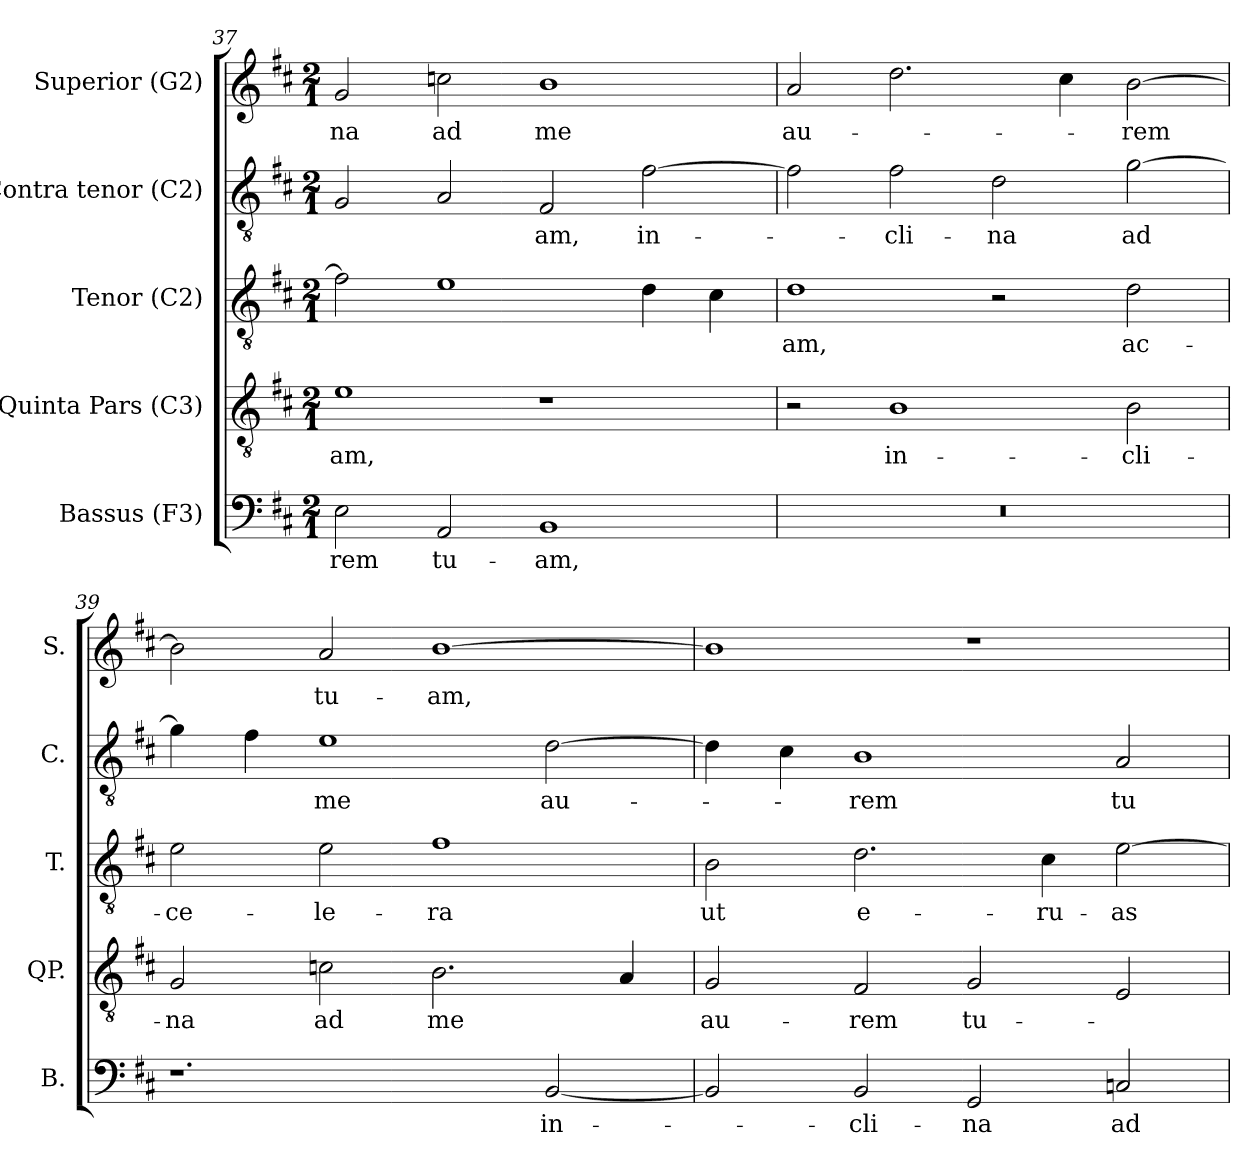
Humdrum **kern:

**kern	**text	**kern	**text	**kern	**text	**kern	**text	**kern	**text
*part5	*part5	*part4	*part4	*part3	*part3	*part2	*part2	*part1	*part1
*staff5	*staff5	*staff4	*staff4	*staff3	*staff3	*staff2	*staff2	*staff1	*staff1
*I"Bassus (F3)	*	*I"Quinta Pars (C3)	*	*I"Tenor (C2)	*	*I"Contra tenor (C2)	*	*I"Superior (G2)	*
*I'B.	*	*I'QP.	*	*I'T.	*	*I'C.	*	*I'S.	*
!!LO:PB:g=z
*clefF4	*	*clefGv2	*	*clefGv2	*	*clefGv2	*	*clefG2	*
*	*	*ITrd7c12	*	*ITrd7c12	*	*ITrd7c12	*	*	*
*k[f#c#]	*	*k[f#c#]	*	*k[f#c#]	*	*k[f#c#]	*	*k[f#c#]	*
*D:	*	*D:	*	*D:	*	*D:	*	*D:	*
*M2/1	*	*M2/1	*	*M2/1	*	*M2/1	*	*M2/1	*
=37	=37	=37	=37	=37	=37	=37	=37	=37	=37
!	!LO:LY:b:color=#000000	!	!	!	!	!	!	!	!
!	!	!	!LO:LY:b:color=#000000	!	!	!	!	!	!
!	!	!	!	!	!	!	!	!	!LO:LY:b:color=#000000
2Ei\	-rem	1Ei	-am,	2F#i\]	.	2GGi/	.	2gi/	-na
!	!LO:LY:b:color=#000000	!	!	!	!	!	!	!	!
!	!	!	!	!	!	!	!	!	!LO:LY:b:color=#000000
2AAi/	tu-	.	.	1Ei	.	2AAi/	.	2cci\	ad
!	!LO:LY:b:color=#000000	!	!	!	!	!	!	!	!
!	!	!	!	!	!	!	!LO:LY:b:color=#000000	!	!
!	!	!	!	!	!	!	!	!	!LO:LY:b:color=#000000
1BBi	-am,	1r	.	.	.	2FF#i/	-am,	1bi	me
!	!	!	!	!	!	!	!LO:LY:b:color=#000000	!	!
.	.	.	.	4Di\	.	[2F#i\	in-	.	.
.	.	.	.	4C#i\	.	.	.	.	.
=38	=38	=38	=38	=38	=38	=38	=38	=38	=38
!LO:N:vis=1	!	!	!	!	!	!	!	!	!
!	!	!	!	!	!LO:LY:b:color=#000000	!	!	!	!
!	!	!	!	!	!	!	!	!	!LO:LY:b:color=#000000
0r	.	2r	.	1Di	-am,	2F#i\]	.	2ai/	au-
!	!	!	!LO:LY:b:color=#000000	!	!	!	!	!	!
!	!	!	!	!	!	!	!LO:LY:b:color=#000000	!	!
.	.	1BBi	in-	.	.	2F#i\	-cli-	2.ddi\	.
!	!	!	!	!	!	!	!LO:LY:b:color=#000000	!	!
.	.	.	.	2r	.	2Di\	-na	.	.
.	.	.	.	.	.	.	.	4cc#i\	.
!	!	!	!LO:LY:b:color=#000000	!	!	!	!	!	!
!	!	!	!	!	!LO:LY:b:color=#000000	!	!	!	!
!	!	!	!	!	!	!	!LO:LY:b:color=#000000	!	!
!	!	!	!	!	!	!	!	!	!LO:LY:b:color=#000000
.	.	2BBi\	-cli-	2Di\	ac-	[2Gi\	ad	[2bi\	-rem
=39	=39	=39	=39	=39	=39	=39	=39	=39	=39
!	!	!	!LO:LY:b:color=#000000	!	!	!	!	!	!
!	!	!	!	!	!LO:LY:b:color=#000000	!	!	!	!
1.r	.	2GGi/	-na	2Ei\	-ce-	4Gi\]	.	2bi\]	.
.	.	.	.	.	.	4F#i\	.	.	.
!	!	!	!LO:LY:b:color=#000000	!	!	!	!	!	!
!	!	!	!	!	!LO:LY:b:color=#000000	!	!	!	!
!	!	!	!	!	!	!	!LO:LY:b:color=#000000	!	!
!	!	!	!	!	!	!	!	!	!LO:LY:b:color=#000000
.	.	2Cni\	ad	2Ei\	-le-	1Ei	me	2ai/	tu-
!	!	!	!LO:LY:b:color=#000000	!	!	!	!	!	!
!	!	!	!	!	!LO:LY:b:color=#000000	!	!	!	!
!	!	!	!	!	!	!	!	!	!LO:LY:b:color=#000000
.	.	2.BBi\	me	1F#i	-ra	.	.	[1bi	-am,
!	!LO:LY:b:color=#000000	!	!	!	!	!	!	!	!
!	!	!	!	!	!	!	!LO:LY:b:color=#000000	!	!
[2BBi/	in-	.	.	.	.	[2Di\	au-	.	.
.	.	4AAi/	.	.	.	.	.	.	.
=40	=40	=40	=40	=40	=40	=40	=40	=40	=40
!	!	!	!LO:LY:b:color=#000000	!	!	!	!	!	!
!	!	!	!	!	!LO:LY:b:color=#000000	!	!	!	!
2BBi/]	.	2GGi/	au-	2BBi\	ut	4Di\]	.	1bi]	.
.	.	.	.	.	.	4C#i\	.	.	.
!	!LO:LY:b:color=#000000	!	!	!	!	!	!	!	!
!	!	!	!LO:LY:b:color=#000000	!	!	!	!	!	!
!	!	!	!	!	!LO:LY:b:color=#000000	!	!	!	!
!	!	!	!	!	!	!	!LO:LY:b:color=#000000	!	!
2BBi/	-cli-	2FF#i/	-rem	2.Di\	e-	1BBi	-rem	.	.
!	!LO:LY:b:color=#000000	!	!	!	!	!	!	!	!
!	!	!	!LO:LY:b:color=#000000	!	!	!	!	!	!
2GGi/	-na	2GGi/	tu-	.	.	.	.	1r	.
!	!	!	!	!	!LO:LY:b:color=#000000	!	!	!	!
.	.	.	.	4C#i\	-ru-	.	.	.	.
!	!LO:LY:b:color=#000000	!	!	!	!	!	!	!	!
!	!	!	!	!	!LO:LY:b:color=#000000	!	!	!	!
!	!	!	!	!	!	!	!LO:LY:b:color=#000000	!	!
2Cni/	ad	2EEi/	.	[2Ei\	-as	2AAi/	tu-	.	.
=	=	=	=	=	=	=	=	=	=
*-	*-	*-	*-	*-	*-	*-	*-	*-	*-
